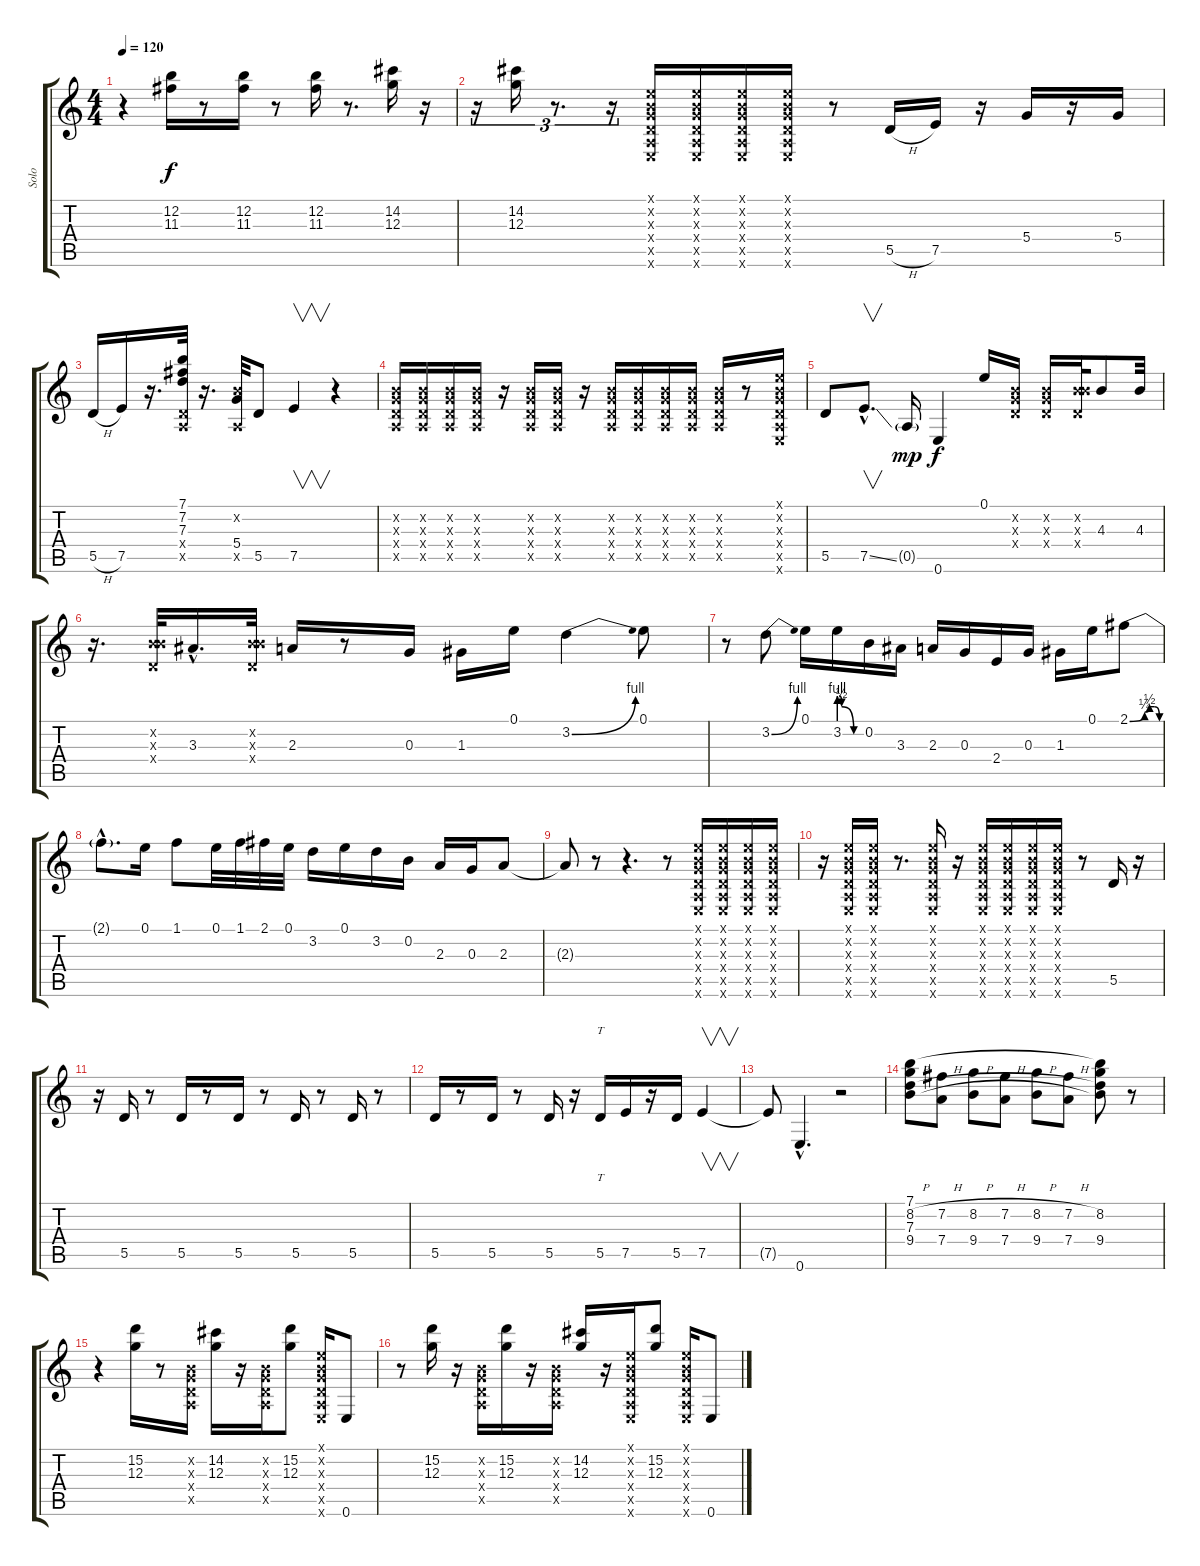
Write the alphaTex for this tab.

\track ("Solo" "Solo") {instrument distortionguitar}
\staff {score tabs}
\tuning (E4 B3 G3 D3 A2 E2) {hide}
\ts (4 4)
\tempo 120
\clef g2
\ks c
r.4{dy f} (12.2 11.3).16 r.8 (12.2 11.3).16 r.8 (12.2 11.3).16 r.8{d} (14.2 12.3).16 r.16 |
r.16{tu (3 2)} (14.2 12.3).16{tu (3 2)} r.8{d tu (3 2)} r.16{tu (3 2)} (0.1{x} 0.2{x} 0.3{x} 0.4{x} 0.5{x} 0.6{x}).16 (0.1{x} 0.2{x} 0.3{x} 0.4{x} 0.5{x} 0.6{x}).16 (0.1{x} 0.2{x} 0.3{x} 0.4{x} 0.5{x} 0.6{x}).16 (0.1{x} 0.2{x} 0.3{x} 0.4{x} 0.5{x} 0.6{x}).16 r.8 5.5{h}.16 7.5.16 r.16 5.4.16 r.16 5.4.16 |
5.5{h}.16 7.5.16 r.16{d} (7.1 7.2 7.3 0.4{x} 0.5{x}).32 r.16{d} (0.2{x} 5.4 0.5{x}).32 5.5.8 7.5.4{v} r.4 |
(0.2{x} 0.3{x} 0.4{x} 0.5{x}).16 (0.2{x} 0.3{x} 0.4{x} 0.5{x}).16 (0.2{x} 0.3{x} 0.4{x} 0.5{x}).16 (0.2{x} 0.3{x} 0.4{x} 0.5{x}).16 r.16 (0.2{x} 0.3{x} 0.4{x} 0.5{x}).16 (0.2{x} 0.3{x} 0.4{x} 0.5{x}).16 r.16 (0.2{x} 0.3{x} 0.4{x} 0.5{x}).16 (0.2{x} 0.3{x} 0.4{x} 0.5{x}).16 (0.2{x} 0.3{x} 0.4{x} 0.5{x}).16 (0.2{x} 0.3{x} 0.4{x} 0.5{x}).16 (0.2{x} 0.3{x} 0.4{x} 0.5{x}).16 r.8 (0.1{x} 0.2{x} 0.3{x} 0.4{x} 0.5{x} 0.6{x}).16 |
5.5.8 7.5{ss hac}.8{v d} 0.5{g}.16{dy mp} 0.6.4{dy f} 0.1.16 (0.2{x} 0.3{x} 0.4{x}).16 (0.2{x} 0.3{x} 0.4{x}).16 (0.2{x} 4.3{x} 0.4{x}).32 4.3.8 4.3.32 |
r.16{d} (0.2{x} 4.3{x} 0.4{x}).32 3.3{hac}.16{d} (0.2{x} 4.3{x} 0.4{x}).32 2.3.16 r.8 0.3.16 1.3.16 0.1.16 3.2{be (bend 0 0 60 4)}.4 0.1.8 |
r.8 3.2{be (bend 0 0 60 4)}.8 0.1.16 3.2{be (custom 0 4 7 2 40 0 60 0)}.16 0.2.16 3.3.16 2.3.16 0.3.16 2.4.16 0.3.16 1.3.16 0.1.16 2.1{be (custom 0 0 30 1 40 2 50 2 60 0)}.8 |
2.1{hac t}.8{d} 0.1.16 1.1.8 0.1.32 1.1.32 2.1.32 0.1.32 3.2.16 0.1.16 3.2.16 0.2.16 2.3.16 0.3.16 2.3.8 |
2.3{t}.8 r.8 r.4{d} r.8 (0.1{x} 0.2{x} 0.3{x} 0.4{x} 0.5{x} 0.6{x}).16 (0.1{x} 0.2{x} 0.3{x} 0.4{x} 0.5{x} 0.6{x}).16 (0.1{x} 0.2{x} 0.3{x} 0.4{x} 0.5{x} 0.6{x}).16 (0.1{x} 0.2{x} 0.3{x} 0.4{x} 0.5{x} 0.6{x}).16 |
r.16 (0.1{x} 0.2{x} 0.3{x} 0.4{x} 0.5{x} 0.6{x}).16 (0.1{x} 0.2{x} 0.3{x} 0.4{x} 0.5{x} 0.6{x}).16 r.8{d} (0.1{x} 0.2{x} 0.3{x} 0.4{x} 0.5{x} 0.6{x}).16 r.16 (0.1{x} 0.2{x} 0.3{x} 0.4{x} 0.5{x} 0.6{x}).16 (0.1{x} 0.2{x} 0.3{x} 0.4{x} 0.5{x} 0.6{x}).16 (0.1{x} 0.2{x} 0.3{x} 0.4{x} 0.5{x} 0.6{x}).16 (0.1{x} 0.2{x} 0.3{x} 0.4{x} 0.5{x} 0.6{x}).16 r.8 5.5.16 r.16 |
r.16 5.5.16 r.8 5.5.16 r.8 5.5.16 r.8 5.5.16 r.8 5.5.16 r.8 |
5.5.16 r.8 5.5.16 r.8 5.5.16 r.16 5.5.16{tt} 7.5.16 r.16 5.5.16 7.5.4{v} |
7.5{t}.8 0.6{hac}.4{d} r.2 |
(7.1 8.2{h} 7.3 9.4{h}).8 (7.2{h} 7.4{h}).8 (8.2{h} 9.4{h}).8 (7.2{h} 7.4{h}).8 (8.2{h} 9.4{h}).8 (7.2{h} 7.4{h}).8 (7.1{t} 8.2 7.3{t} 9.4).8 r.8 |
r.4 (15.2 12.3).16 r.8 (0.2{x} 0.3{x} 0.4{x} 0.5{x}).16 (14.2 12.3).16 r.16 (0.2{x} 0.3{x} 0.4{x} 0.5{x}).16 (15.2 12.3).8 (0.1{x} 0.2{x} 0.3{x} 0.4{x} 0.5{x} 0.6{x}).16 0.6.8 |
r.8 (15.2 12.3).16 r.16 (0.2{x} 0.3{x} 0.4{x} 0.5{x}).16 (15.2 12.3).16 r.16 (0.2{x} 0.3{x} 0.4{x} 0.5{x}).16 (14.2 12.3).16 r.16 (0.1{x} 0.2{x} 0.3{x} 0.4{x} 0.5{x} 0.6{x}).16 (15.2 12.3).8 (0.1{x} 0.2{x} 0.3{x} 0.4{x} 0.5{x} 0.6{x}).16 0.6.8
